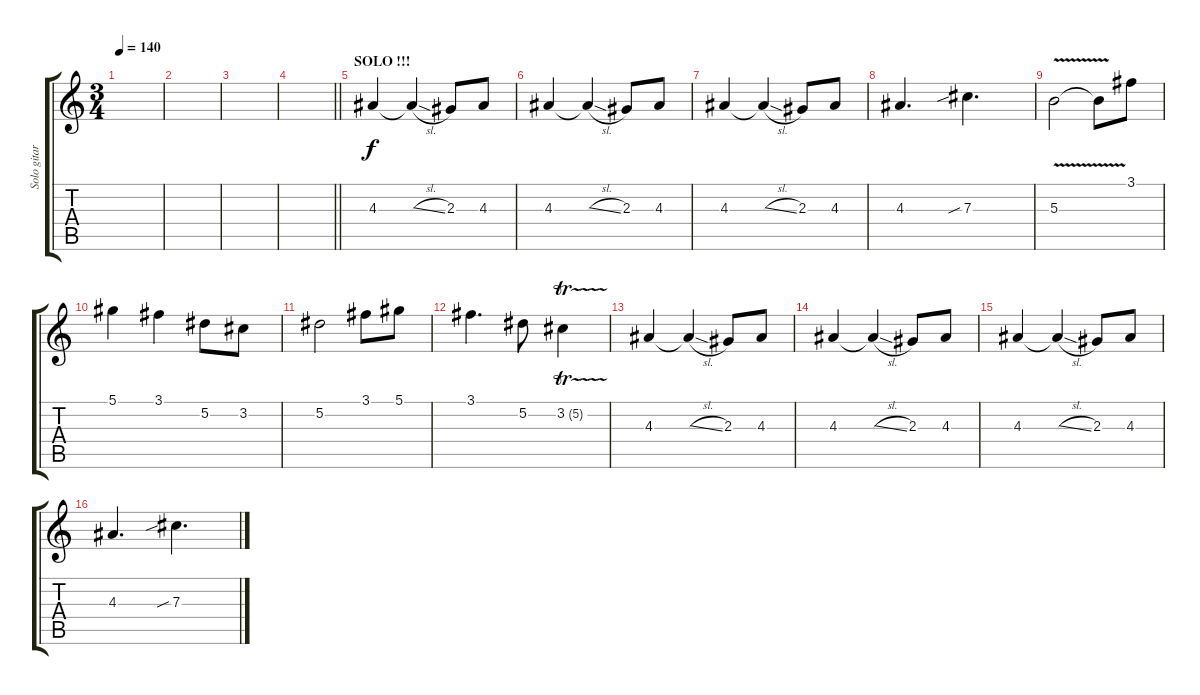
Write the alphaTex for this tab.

\track ("Solo gitara" "Solo gitar") {instrument overdrivenguitar}
\staff {score tabs}
\tuning (Eb4 Bb3 Gb3 Db3 Ab2 Eb2) {hide}
\ts (3 4)
\tempo 140
\clef g2
\ks c
|
|
|
\barLineRight lightlight
|
\section ("" "SOLO !!!")
4.3.4{volume 14} 4.3{sl t}.4 2.3.8 4.3.8 |
4.3.4 4.3{sl t}.4 2.3.8 4.3.8 |
4.3.4 4.3{sl t}.4 2.3.8 4.3.8 |
4.3.4{d} 7.3{sib}.4{d} |
5.3{v}.2 5.3{t}.8 3.1.8 |
5.1.4 3.1.4 5.2.8 3.2.8 |
5.2.2 3.1.8 5.1.8 |
3.1.4{d} 5.2.8 3.2{tr (5 16)}.4 |
4.3.4 4.3{sl t}.4 2.3.8 4.3.8 |
4.3.4 4.3{sl t}.4 2.3.8 4.3.8 |
4.3.4 4.3{sl t}.4 2.3.8 4.3.8 |
4.3.4{d} 7.3{sib}.4{d}
